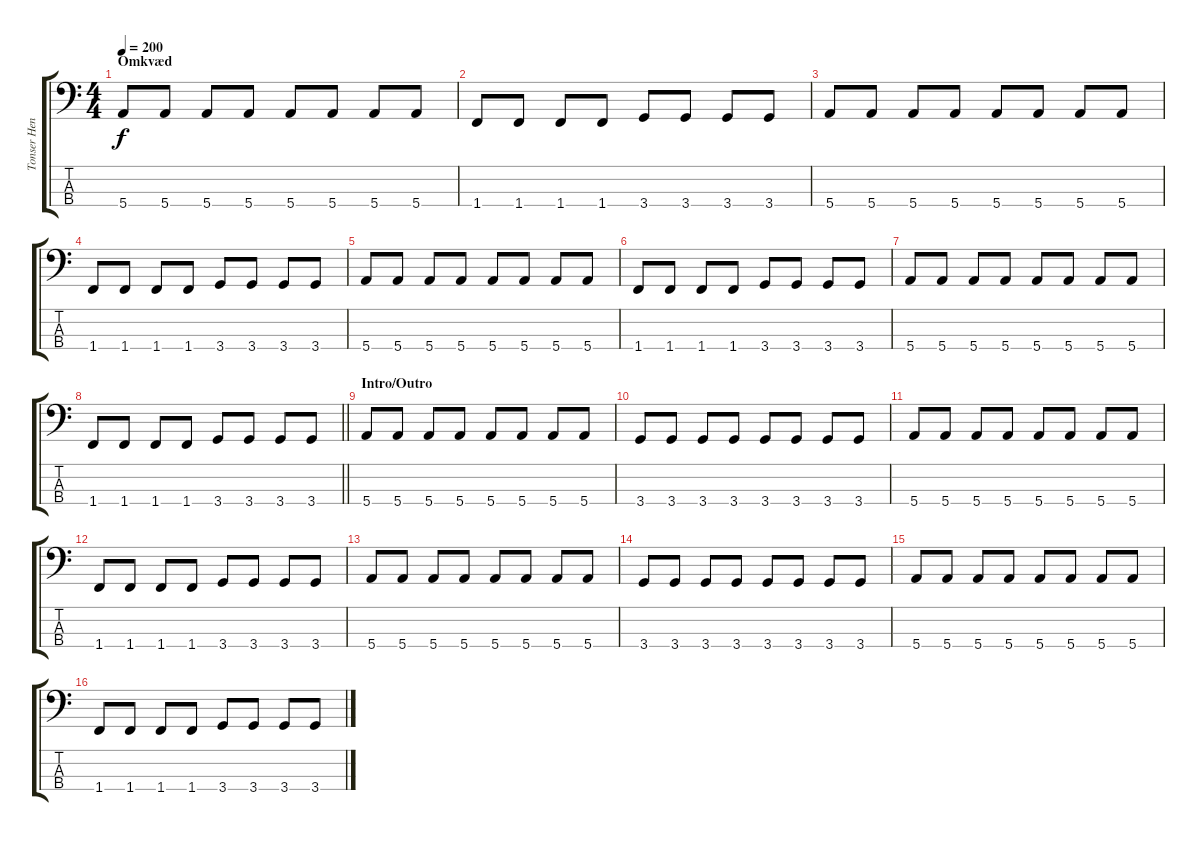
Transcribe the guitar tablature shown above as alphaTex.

\track ("Tonser Henrik" "Tonser Hen") {instrument electricbasspick}
\staff {score tabs}
\tuning (G2 D2 A1 E1) {hide}
\ts (4 4)
\section ("" "Omkvæd")
\tempo 200
\clef f4
\ks c
5.4.8{dy f} 5.4.8 5.4.8 5.4.8 5.4.8 5.4.8 5.4.8 5.4.8 |
1.4.8 1.4.8 1.4.8 1.4.8 3.4.8 3.4.8 3.4.8 3.4.8 |
5.4.8 5.4.8 5.4.8 5.4.8 5.4.8 5.4.8 5.4.8 5.4.8 |
1.4.8 1.4.8 1.4.8 1.4.8 3.4.8 3.4.8 3.4.8 3.4.8 |
5.4.8 5.4.8 5.4.8 5.4.8 5.4.8 5.4.8 5.4.8 5.4.8 |
1.4.8 1.4.8 1.4.8 1.4.8 3.4.8 3.4.8 3.4.8 3.4.8 |
5.4.8 5.4.8 5.4.8 5.4.8 5.4.8 5.4.8 5.4.8 5.4.8 |
\barLineRight lightlight
1.4.8 1.4.8 1.4.8 1.4.8 3.4.8 3.4.8 3.4.8 3.4.8 |
\section ("" "Intro/Outro")
5.4.8 5.4.8 5.4.8 5.4.8 5.4.8 5.4.8 5.4.8 5.4.8 |
3.4.8 3.4.8 3.4.8 3.4.8 3.4.8 3.4.8 3.4.8 3.4.8 |
5.4.8 5.4.8 5.4.8 5.4.8 5.4.8 5.4.8 5.4.8 5.4.8 |
1.4.8 1.4.8 1.4.8 1.4.8 3.4.8 3.4.8 3.4.8 3.4.8 |
5.4.8 5.4.8 5.4.8 5.4.8 5.4.8 5.4.8 5.4.8 5.4.8 |
3.4.8 3.4.8 3.4.8 3.4.8 3.4.8 3.4.8 3.4.8 3.4.8 |
5.4.8 5.4.8 5.4.8 5.4.8 5.4.8 5.4.8 5.4.8 5.4.8 |
1.4.8 1.4.8 1.4.8 1.4.8 3.4.8 3.4.8 3.4.8 3.4.8
